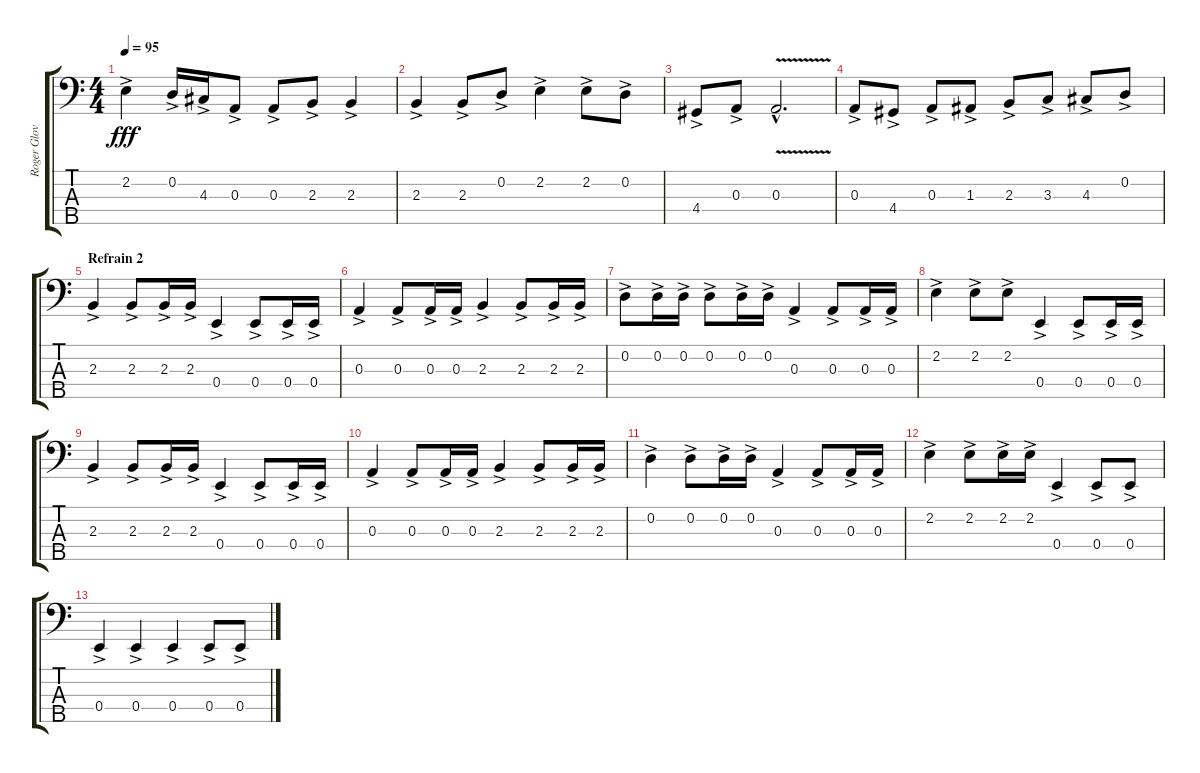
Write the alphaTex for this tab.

\track ("Roger Glover" "Roger Glov") {instrument electricbasspick}
\staff {score tabs}
\tuning (G2 D2 A1 E1 B0) {hide}
\ts (4 4)
\tempo 95
\clef f4
\ks c
2.2{ac}.4{dy fff} 0.2{ac}.16 4.3{ac}.16 0.3{ac}.8 0.3{ac}.8 2.3{ac}.8 2.3{ac}.4 |
2.3{ac}.4 2.3{ac}.8 0.2{ac}.8 2.2{ac}.4 2.2{ac}.8 0.2{ac}.8 |
4.4{ac}.8 0.3{ac}.8 0.3{v hac}.2{d} |
0.3{ac}.8 4.4{ac}.8 0.3{ac}.8 1.3{ac}.8 2.3{ac}.8 3.3{ac}.8 4.3{ac}.8 0.2{ac}.8 |
\section ("" "Refrain 2")
2.3{ac}.4 2.3{ac}.8 2.3{ac}.16 2.3{ac}.16 0.4{ac}.4 0.4{ac}.8 0.4{ac}.16 0.4{ac}.16 |
0.3{ac}.4 0.3{ac}.8 0.3{ac}.16 0.3{ac}.16 2.3{ac}.4 2.3{ac}.8 2.3{ac}.16 2.3{ac}.16 |
0.2{ac}.8 0.2{ac}.16 0.2{ac}.16 0.2{ac}.8 0.2{ac}.16 0.2{ac}.16 0.3{ac}.4 0.3{ac}.8 0.3{ac}.16 0.3{ac}.16 |
2.2{ac}.4 2.2{ac}.8 2.2{ac}.8 0.4{ac}.4 0.4{ac}.8 0.4{ac}.16 0.4{ac}.16 |
2.3{ac}.4 2.3{ac}.8 2.3{ac}.16 2.3{ac}.16 0.4{ac}.4 0.4{ac}.8 0.4{ac}.16 0.4{ac}.16 |
0.3{ac}.4 0.3{ac}.8 0.3{ac}.16 0.3{ac}.16 2.3{ac}.4 2.3{ac}.8 2.3{ac}.16 2.3{ac}.16 |
0.2{ac}.4 0.2{ac}.8 0.2{ac}.16 0.2{ac}.16 0.3{ac}.4 0.3{ac}.8 0.3{ac}.16 0.3{ac}.16 |
2.2{ac}.4 2.2{ac}.8 2.2{ac}.16 2.2{ac}.16 0.4{ac}.4 0.4{ac}.8 0.4{ac}.8 |
0.4{ac}.4 0.4{ac}.4 0.4{ac}.4 0.4{ac}.8 0.4{ac}.8
